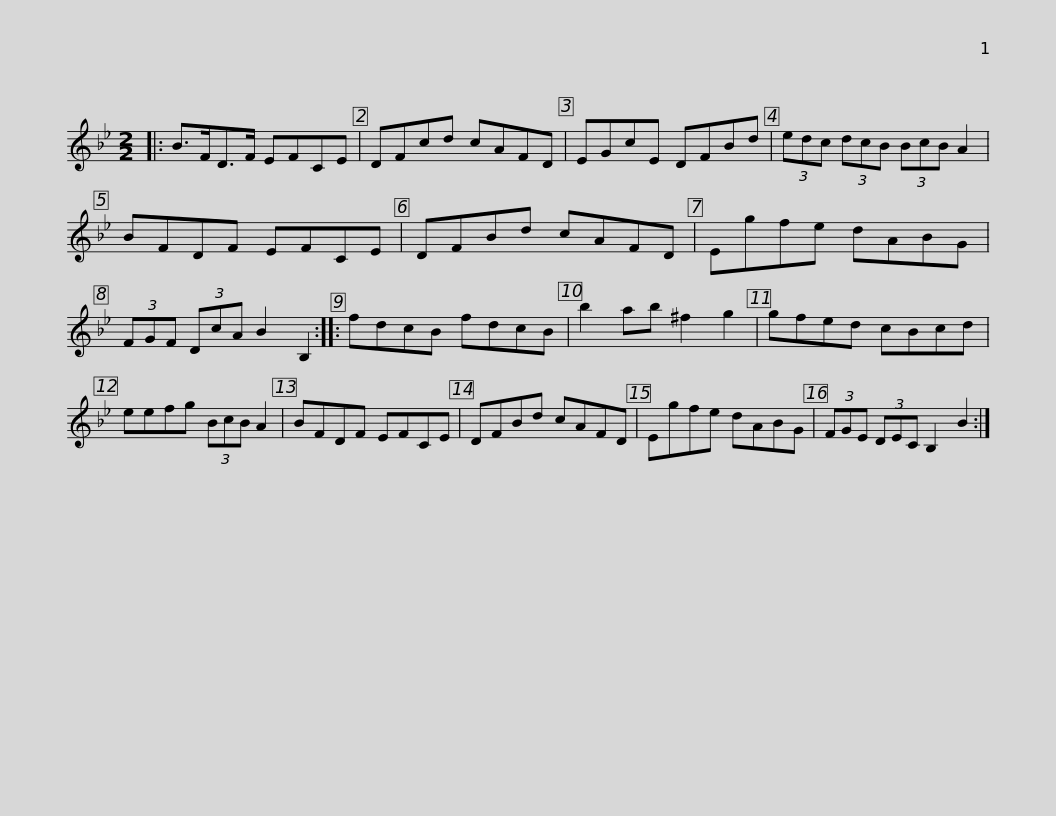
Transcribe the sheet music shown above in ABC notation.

X:1
L:1/8
M:2/2
I:linebreak $
K:Bb
V:1 treble
V:1
|: B>FD>F EFCE | DFcd cAFD | EGcE DFBd | (3edc (3dcB (3BcB A2 | BFDF EFCE |$ %5
 DFBd cAFD | Egfe dABG | (3FGF (3DcA B2 B,2 :: fdcB fdcB | b2 ab ^f2 g2 |$ %10
 gfed cBcd | eefg (3BcB A2 | BFDF EFCE | DFBd cAFD | Egfe dABG |$ %15
 (3FGE (3DEC B,2 B2 :| %16
